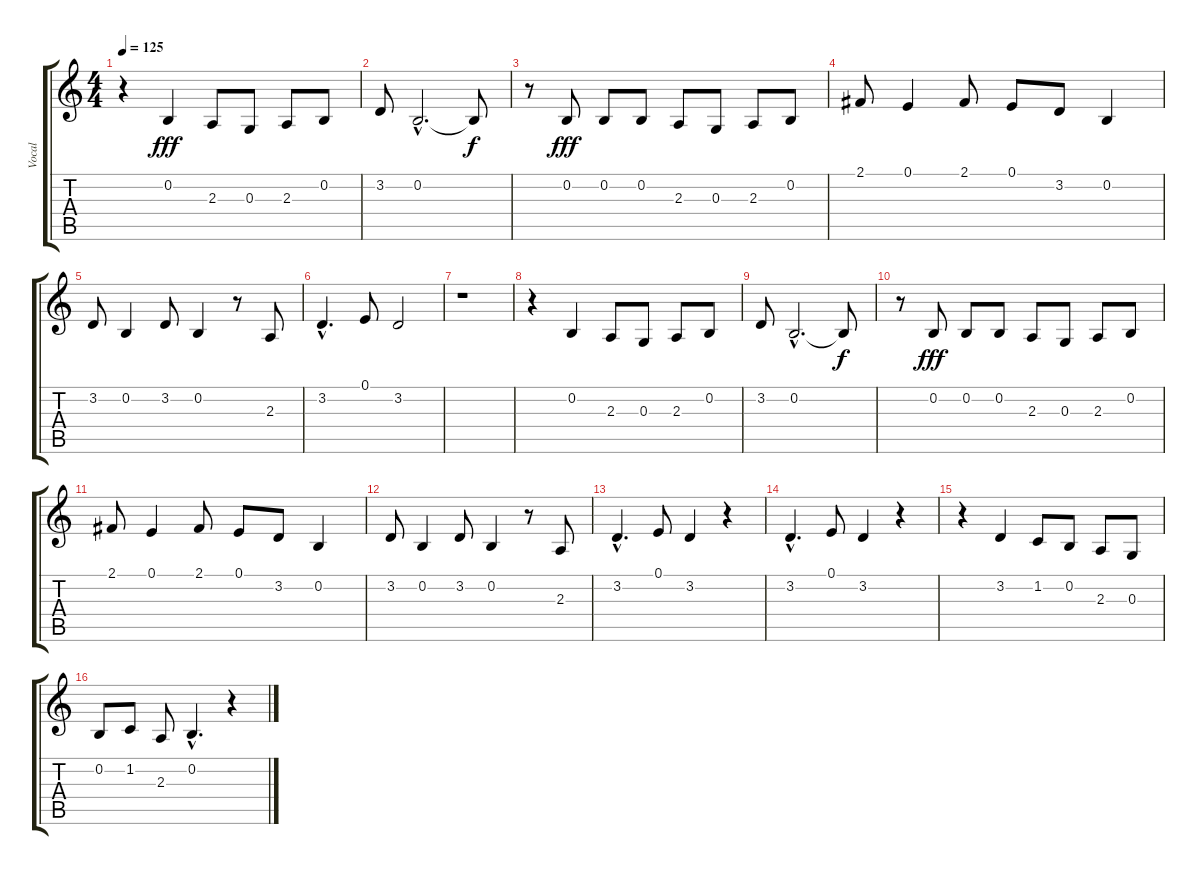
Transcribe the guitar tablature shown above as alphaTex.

\track ("Vocal" "Vocal") {instrument clarinet}
\staff {score tabs}
\tuning (E4 B3 G3 D3 A2 E2) {hide}
\ts (4 4)
\tempo 125
\clef g2
\ks c
r.4{dy fff instrument clarinet} 0.2.4 2.3.8 0.3.8 2.3.8 0.2.8 |
3.2.8 0.2{hac}.2{d} 0.2{t}.8{dy f} |
r.8 0.2.8{dy fff} 0.2.8 0.2.8 2.3.8 0.3.8 2.3.8 0.2.8 |
2.1.8 0.1.4 2.1.8 0.1.8 3.2.8 0.2.4 |
3.2.8 0.2.4 3.2.8 0.2.4 r.8 2.3.8 |
3.2{hac}.4{d} 0.1.8 3.2.2 |
r.1 |
r.4 0.2.4 2.3.8 0.3.8 2.3.8 0.2.8 |
3.2.8 0.2{hac}.2{d} 0.2{t}.8{dy f} |
r.8 0.2.8{dy fff} 0.2.8 0.2.8 2.3.8 0.3.8 2.3.8 0.2.8 |
2.1.8 0.1.4 2.1.8 0.1.8 3.2.8 0.2.4 |
3.2.8 0.2.4 3.2.8 0.2.4 r.8 2.3.8 |
3.2{hac}.4{d} 0.1.8 3.2.4 r.4 |
3.2{hac}.4{d} 0.1.8 3.2.4 r.4 |
r.4 3.2.4 1.2.8 0.2.8 2.3.8 0.3.8 |
0.2.8 1.2.8 2.3.8 0.2{hac}.4{d} r.4
